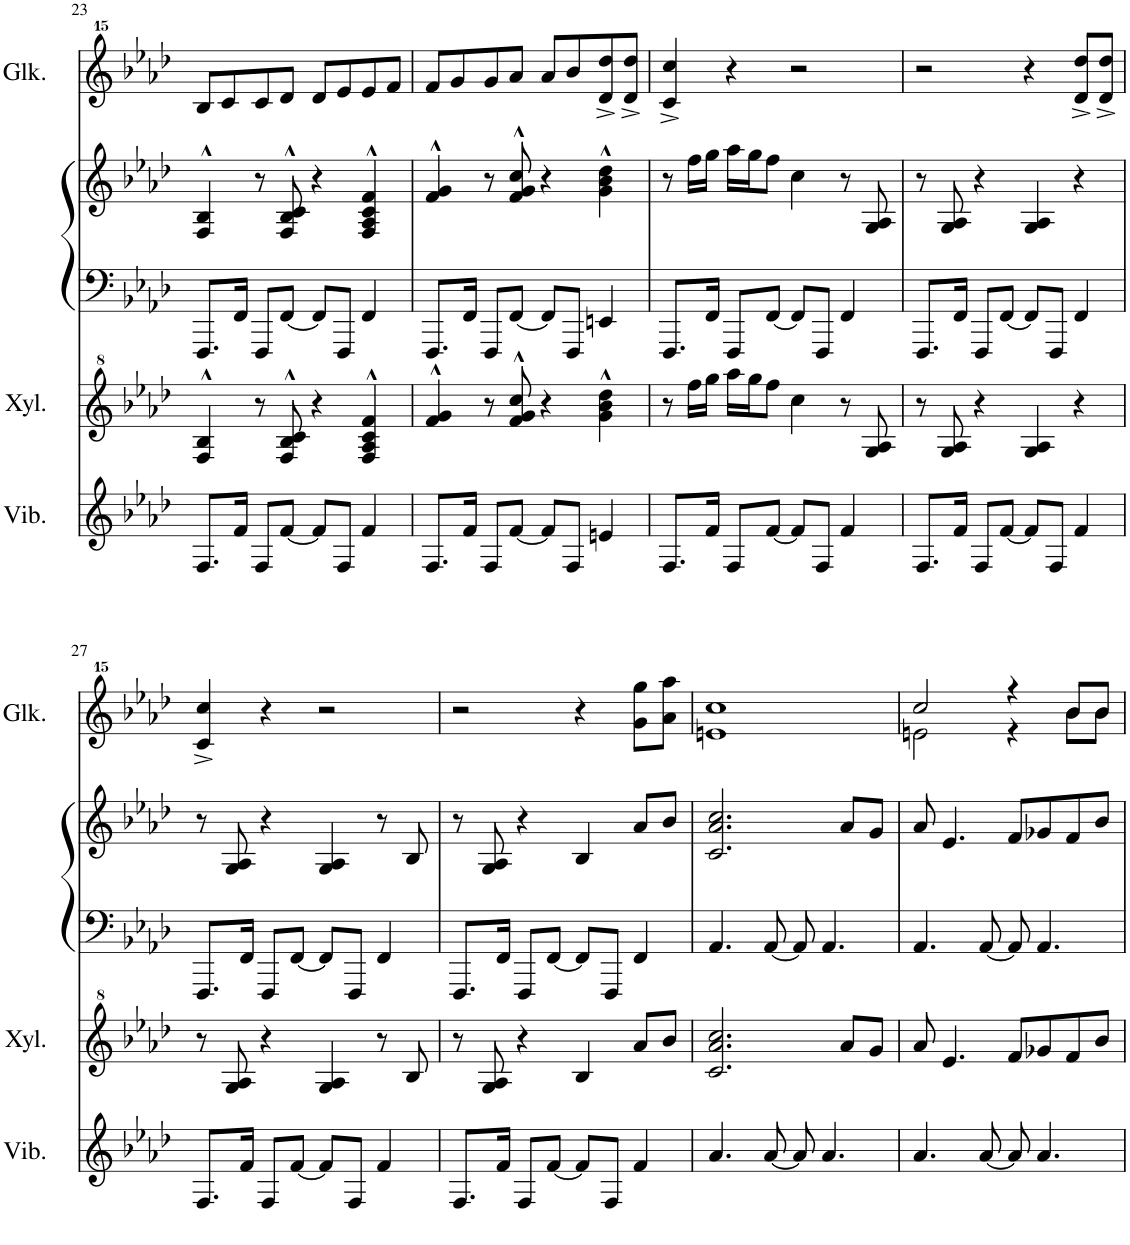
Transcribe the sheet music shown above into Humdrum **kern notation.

**kern	**kern	**kern	**kern	**kern
*part4	*part3	*part2	*part2	*part1
*staff5	*staff4	*staff3	*staff2	*staff1
*I"Vibraphone	*I"Xylophone	*I"Piano	*	*I"Glockenspiel
*I'Vib.	*I'Xyl.	*	*	*I'Glk.
!!LO:PB:g=z
*clefG2	*clefG^2	*clefF4	*clefG2	*clefG^^2
*k[b-e-a-d-]	*k[b-e-a-d-]	*k[b-e-a-d-]	*k[b-e-a-d-]	*k[b-e-a-d-]
*M4/4	*M4/4	*M4/4	*M4/4	*M4/4
=23	=23	=23	=23	=23
8.F/L	4f/^^ 4b-/^^	8.FFF/L	4F/^^ 4B-/^^	8bb-/L
.	.	.	.	8ccc/
16f/Jk	.	16FF/Jk	.	.
8F/L	8r	8FFF/L	8r	8ccc/
[8f/J	8f/^^ 8b-/^^ 8cc/^^	[8FF/J	8F/^^ 8B-/^^ 8c/^^	8ddd-/J
8f/L]	4r	8FF/L]	4r	8ddd-/L
8F/J	.	8FFF/J	.	8eee-/
4f/	4f/^^ 4a-/^^ 4cc/^^ 4ff/^^	4FF/	4F/^^ 4A-/^^ 4c/^^ 4f/^^	8eee-/
.	.	.	.	8fff/J
=24	=24	=24	=24	=24
8.F/L	4ff/^^ 4gg/^^	8.FFF/L	4f/^^ 4g/^^	8fff/L
.	.	.	.	8ggg/
16f/Jk	.	16FF/Jk	.	.
8F/L	8r	8FFF/L	8r	8ggg/
[8f/J	8ff/^^ 8gg/^^ 8ccc/^^	[8FF/J	8f/^^ 8g/^^ 8cc/^^	8aaa-/J
8f/L]	4r	8FF/L]	4r	8aaa-/L
8F/J	.	8FFF/J	.	8bbb-/
4en/	4gg\^^ 4bb-\^^ 4ddd-\^^	4EEn/	4g\^^ 4b-\^^ 4dd-\^^	8ddd-/^ 8dddd-/^
.	.	.	.	8ddd-/^ 8dddd-/^J
=25	=25	=25	=25	=25
8.F/L	8r	8.FFF/L	8r	4ccc/^ 4cccc/^
.	16fff\LL	.	16ff\LL	.
16f/Jk	16ggg\JJ	16FF/Jk	16gg\JJ	.
8F/L	16aaa-\LL	8FFF/L	16aa-\LL	4r
.	16ggg\J	.	16gg\J	.
[8f/J	8fff\J	[8FF/J	8ff\J	.
8f/L]	4ccc\	8FF/L]	4cc\	2r
8F/J	.	8FFF/J	.	.
4f/	8r	4FF/	8r	.
.	8g/ 8a-/	.	8G/ 8A-/	.
=26	=26	=26	=26	=26
8.F/L	8r	8.FFF/L	8r	2r
.	8g/ 8a-/	.	8G/ 8A-/	.
16f/Jk	.	16FF/Jk	.	.
8F/L	4r	8FFF/L	4r	.
[8f/J	.	[8FF/J	.	.
8f/L]	4g/ 4a-/	8FF/L]	4G/ 4A-/	4r
8F/J	.	8FFF/J	.	.
4f/	4r	4FF/	4r	8ddd-/^ 8dddd-/^L
.	.	.	.	8ddd-/^ 8dddd-/^J
!!LO:LB:g=z
=27	=27	=27	=27	=27
8.F/L	8r	8.FFF/L	8r	4ccc/^ 4cccc/^
.	8g/ 8a-/	.	8G/ 8A-/	.
16f/Jk	.	16FF/Jk	.	.
8F/L	4r	8FFF/L	4r	4r
[8f/J	.	[8FF/J	.	.
8f/L]	4g/ 4a-/	8FF/L]	4G/ 4A-/	2r
8F/J	.	8FFF/J	.	.
4f/	8r	4FF/	8r	.
.	8b-/	.	8B-/	.
=28	=28	=28	=28	=28
8.F/L	8r	8.FFF/L	8r	2r
.	8g/ 8a-/	.	8G/ 8A-/	.
16f/Jk	.	16FF/Jk	.	.
8F/L	4r	8FFF/L	4r	.
[8f/J	.	[8FF/J	.	.
8f/L]	4b-/	8FF/L]	4B-/	4r
8F/J	.	8FFF/J	.	.
4f/	8aa-/L	4FF/	8a-/L	8ggg\ 8gggg\L
.	8bb-/J	.	8b-/J	8aaa-\ 8aaaa-\J
=29	=29	=29	=29	=29
*	*	*	*	*^
4.a-/	2.cc/ 2.aa-/ 2.ccc/	4.AA-/	2.c/ 2.a-/ 2.cc/	1cccc	1eeen
[8a-/	.	[8AA-/	.	.	.
8a-/]	.	8AA-/]	.	.	.
4.a-/	.	4.AA-/	.	.	.
.	8aa-/L	.	8a-/L	.	.
.	8gg/J	.	8g/J	.	.
=30	=30	=30	=30	=30	=30
4.a-/	8aa-/	4.AA-/	8a-/	2cccc/	2eeen\
.	4.ee-/	.	4.e-/	.	.
[8a-/	.	[8AA-/	.	.	.
8a-/]	8ff/L	8AA-/]	8f/L	4r	4r
4.a-/	8gg-X/	4.AA-/	8g-X/	.	.
.	8ff/	.	8f/	8bbb-/L	8bbb-\L
.	8bb-/J	.	8b-/J	8bbb-/J	8bbb-\J
*	*	*	*	*v	*v
=	=	=	=	=
*-	*-	*-	*-	*-
